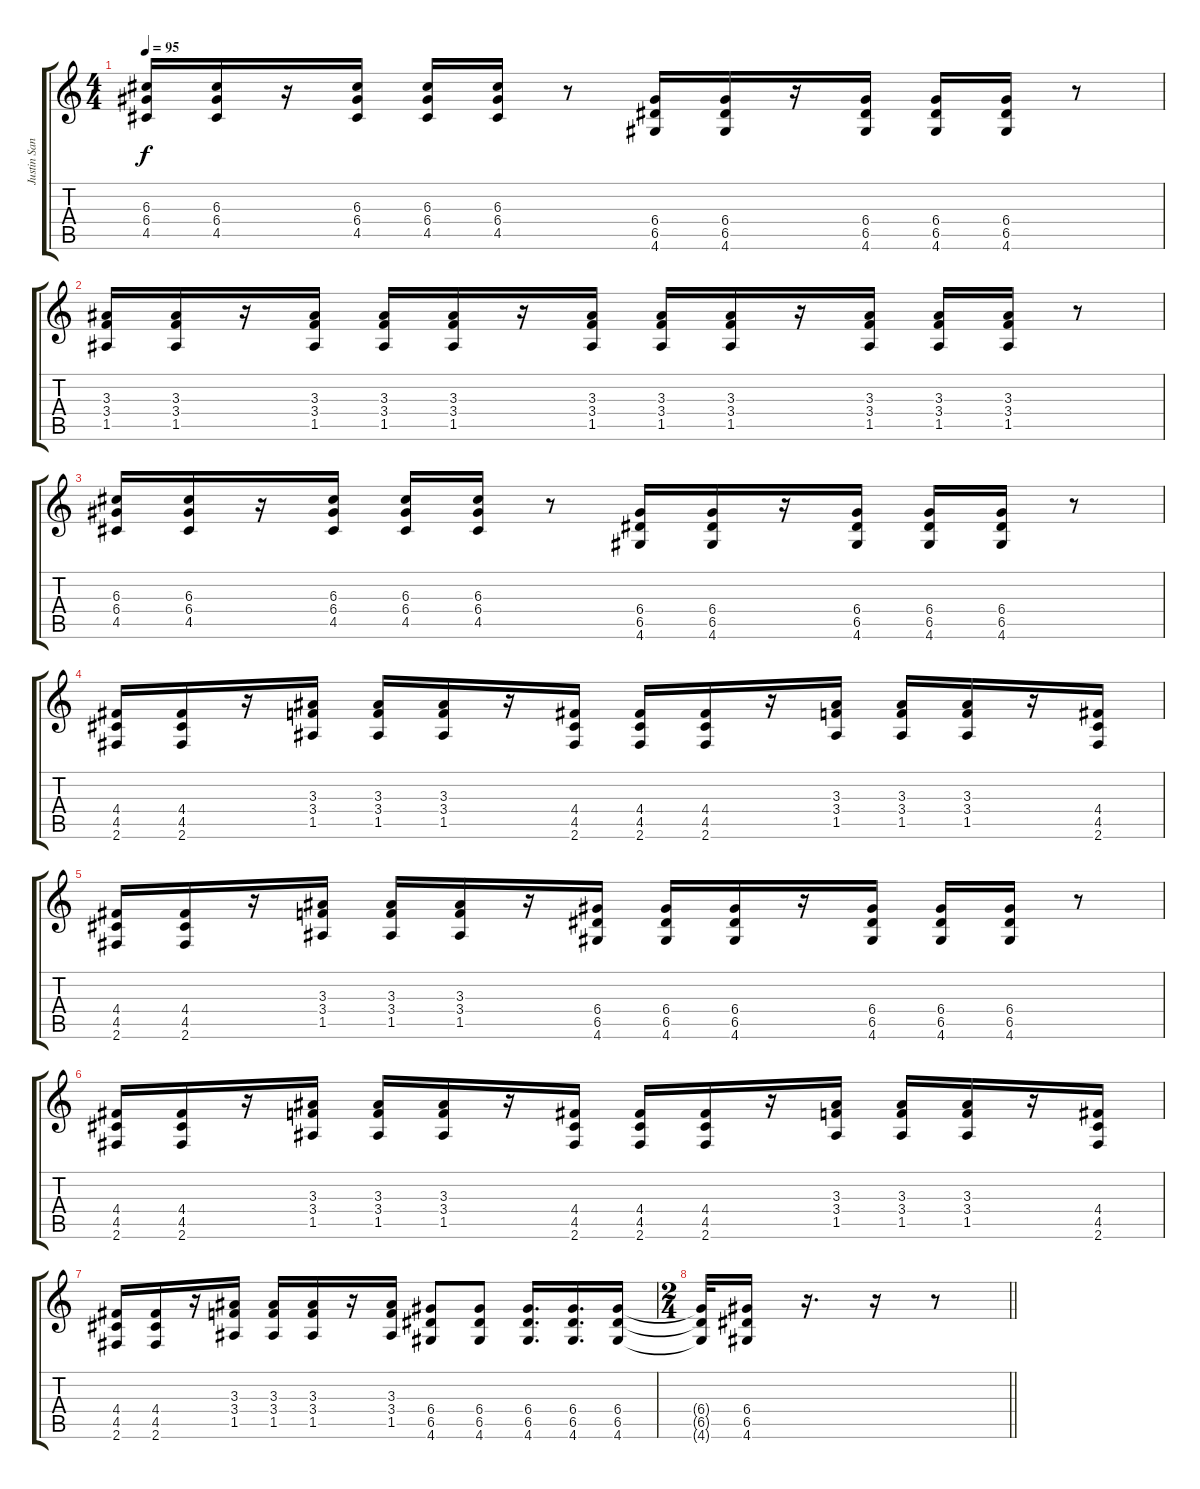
\track ("Justin Sane" "Justin San") {instrument distortionguitar}
\staff {score tabs}
\tuning (E4 B3 G3 D3 A2 E2) {hide}
\ts (4 4)
\tempo 95
\clef g2
\ks c
(6.3 6.4 4.5).16{dy f} (6.3 6.4 4.5).16 r.16 (6.3 6.4 4.5).16 (6.3 6.4 4.5).16 (6.3 6.4 4.5).16 r.8 (6.4 6.5 4.6).16 (6.4 6.5 4.6).16 r.16 (6.4 6.5 4.6).16 (6.4 6.5 4.6).16 (6.4 6.5 4.6).16 r.8 |
(3.3 3.4 1.5).16 (3.3 3.4 1.5).16 r.16 (3.3 3.4 1.5).16 (3.3 3.4 1.5).16 (3.3 3.4 1.5).16 r.16 (3.3 3.4 1.5).16 (3.3 3.4 1.5).16 (3.3 3.4 1.5).16 r.16 (3.3 3.4 1.5).16 (3.3 3.4 1.5).16 (3.3 3.4 1.5).16 r.8 |
(6.3 6.4 4.5).16 (6.3 6.4 4.5).16 r.16 (6.3 6.4 4.5).16 (6.3 6.4 4.5).16 (6.3 6.4 4.5).16 r.8 (6.4 6.5 4.6).16 (6.4 6.5 4.6).16 r.16 (6.4 6.5 4.6).16 (6.4 6.5 4.6).16 (6.4 6.5 4.6).16 r.8 |
(4.4 4.5 2.6).16 (4.4 4.5 2.6).16 r.16 (3.3 3.4 1.5).16 (3.3 3.4 1.5).16 (3.3 3.4 1.5).16 r.16 (4.4 4.5 2.6).16 (4.4 4.5 2.6).16 (4.4 4.5 2.6).16 r.16 (3.3 3.4 1.5).16 (3.3 3.4 1.5).16 (3.3 3.4 1.5).16 r.16 (4.4 4.5 2.6).16 |
(4.4 4.5 2.6).16 (4.4 4.5 2.6).16 r.16 (3.3 3.4 1.5).16 (3.3 3.4 1.5).16 (3.3 3.4 1.5).16 r.16 (6.4 6.5 4.6).16 (6.4 6.5 4.6).16 (6.4 6.5 4.6).16 r.16 (6.4 6.5 4.6).16 (6.4 6.5 4.6).16 (6.4 6.5 4.6).16 r.8 |
(4.4 4.5 2.6).16 (4.4 4.5 2.6).16 r.16 (3.3 3.4 1.5).16 (3.3 3.4 1.5).16 (3.3 3.4 1.5).16 r.16 (4.4 4.5 2.6).16 (4.4 4.5 2.6).16 (4.4 4.5 2.6).16 r.16 (3.3 3.4 1.5).16 (3.3 3.4 1.5).16 (3.3 3.4 1.5).16 r.16 (4.4 4.5 2.6).16 |
(4.4 4.5 2.6).16 (4.4 4.5 2.6).16 r.16 (3.3 3.4 1.5).16 (3.3 3.4 1.5).16 (3.3 3.4 1.5).16 r.16 (3.3 3.4 1.5).16 (6.4 6.5 4.6).8 (6.4 6.5 4.6).8 (6.4 6.5 4.6).16{d} (6.4 6.5 4.6).16{d} (6.4 6.5 4.6).16 |
\ts (2 4)
\barLineRight lightlight
(6.4{t} 6.5{t} 4.6{t}).32 (6.4 6.5 4.6).16 r.16{d} r.16 r.8
